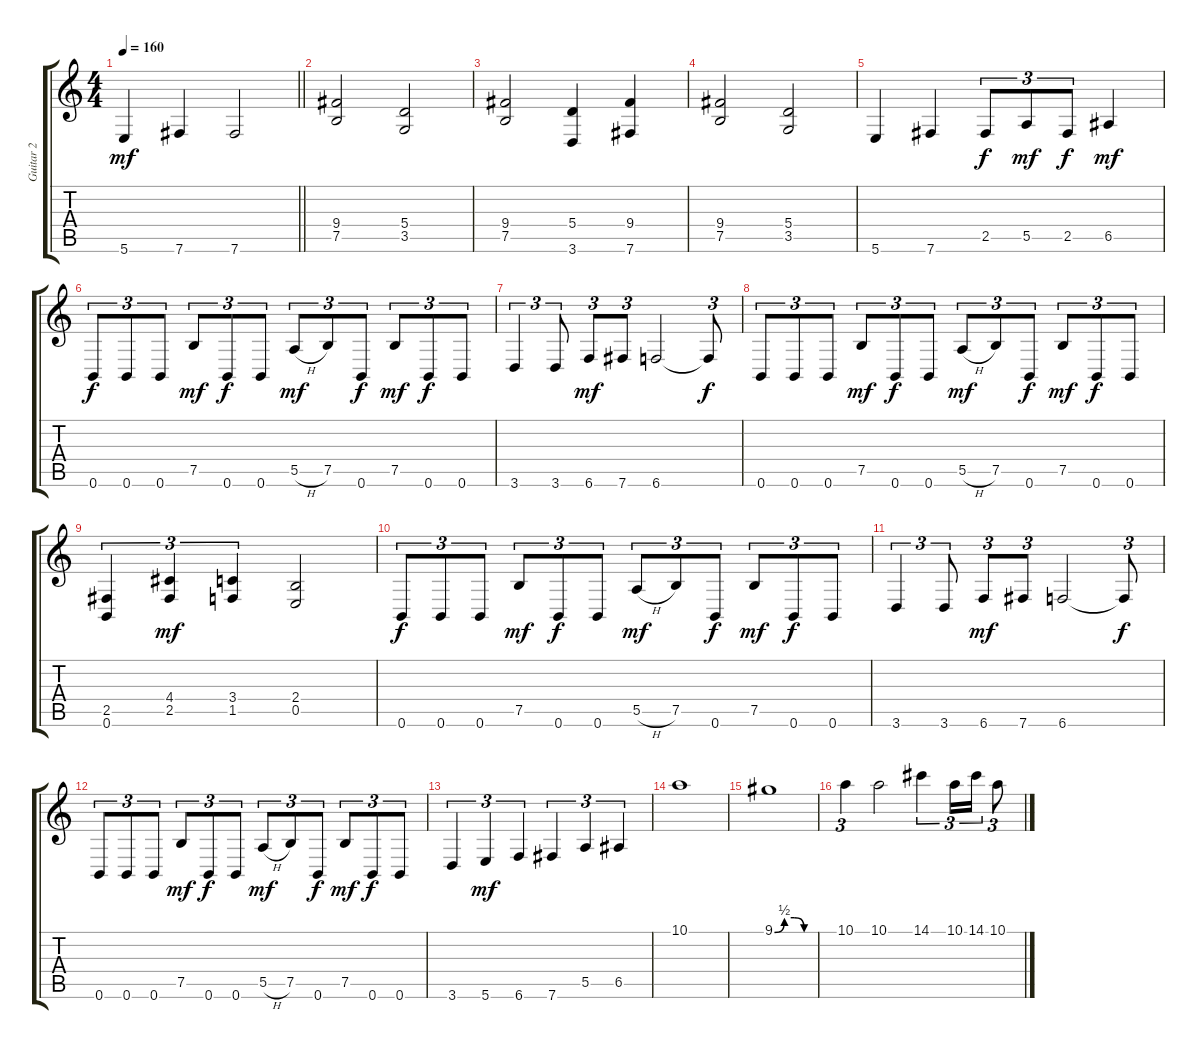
\track ("Guitar 2" "Guitar 2") {instrument distortionguitar}
\staff {score tabs}
\tuning (B3 Gb3 D3 A2 E2 B1) {hide}
\ts (4 4)
\tempo 160
\clef g2
\barLineRight lightlight
\ks c
5.6.4{dy mf} 7.6.4 7.6.2 |
(9.4 7.5).2 (5.4 3.5).2 |
(9.4 7.5).2 (5.4 3.6).4 (9.4 7.6).4 |
(9.4 7.5).2 (5.4 3.5).2 |
5.6.4 7.6.4 2.5.8{tu (3 2) dy f} 5.5.8{tu (3 2) dy mf} 2.5.8{tu (3 2) dy f} 6.5.4{dy mf} |
0.6.8{tu (3 2) dy f} 0.6.8{tu (3 2)} 0.6.8{tu (3 2)} 7.5.8{tu (3 2) dy mf} 0.6.8{tu (3 2) dy f} 0.6.8{tu (3 2)} 5.5{h}.8{tu (3 2) dy mf} 7.5.8{tu (3 2)} 0.6.8{tu (3 2) dy f} 7.5.8{tu (3 2) dy mf} 0.6.8{tu (3 2) dy f} 0.6.8{tu (3 2)} |
3.6.4{tu (3 2)} 3.6.8{tu (3 2)} 6.6.8{tu (3 2) dy mf} 7.6.8{tu (3 2)} 6.6.2 6.6{t}.8{tu (3 2) dy f} |
0.6.8{tu (3 2)} 0.6.8{tu (3 2)} 0.6.8{tu (3 2)} 7.5.8{tu (3 2) dy mf} 0.6.8{tu (3 2) dy f} 0.6.8{tu (3 2)} 5.5{h}.8{tu (3 2) dy mf} 7.5.8{tu (3 2)} 0.6.8{tu (3 2) dy f} 7.5.8{tu (3 2) dy mf} 0.6.8{tu (3 2) dy f} 0.6.8{tu (3 2)} |
(2.5 0.6).4{tu (3 2)} (4.4 2.5).4{tu (3 2) dy mf} (3.4 1.5).4{tu (3 2)} (2.4 0.5).2 |
0.6.8{tu (3 2) dy f} 0.6.8{tu (3 2)} 0.6.8{tu (3 2)} 7.5.8{tu (3 2) dy mf} 0.6.8{tu (3 2) dy f} 0.6.8{tu (3 2)} 5.5{h}.8{tu (3 2) dy mf} 7.5.8{tu (3 2)} 0.6.8{tu (3 2) dy f} 7.5.8{tu (3 2) dy mf} 0.6.8{tu (3 2) dy f} 0.6.8{tu (3 2)} |
3.6.4{tu (3 2)} 3.6.8{tu (3 2)} 6.6.8{tu (3 2) dy mf} 7.6.8{tu (3 2)} 6.6.2 6.6{t}.8{tu (3 2) dy f} |
0.6.8{tu (3 2)} 0.6.8{tu (3 2)} 0.6.8{tu (3 2)} 7.5.8{tu (3 2) dy mf} 0.6.8{tu (3 2) dy f} 0.6.8{tu (3 2)} 5.5{h}.8{tu (3 2) dy mf} 7.5.8{tu (3 2)} 0.6.8{tu (3 2) dy f} 7.5.8{tu (3 2) dy mf} 0.6.8{tu (3 2) dy f} 0.6.8{tu (3 2)} |
3.6.4{tu (3 2)} 5.6.4{tu (3 2) dy mf} 6.6.4{tu (3 2)} 7.6.4{tu (3 2)} 5.5.4{tu (3 2)} 6.5.4{tu (3 2)} |
10.1.1 |
9.1{be (custom 0 0 15 2 30 2 45 0 60 0)}.1 |
10.1.4{tu (3 2)} 10.1.2 14.1.4{tu (3 2)} 10.1.16{tu (3 2)} 14.1.16{tu (3 2)} 10.1.8{tu (3 2)}
